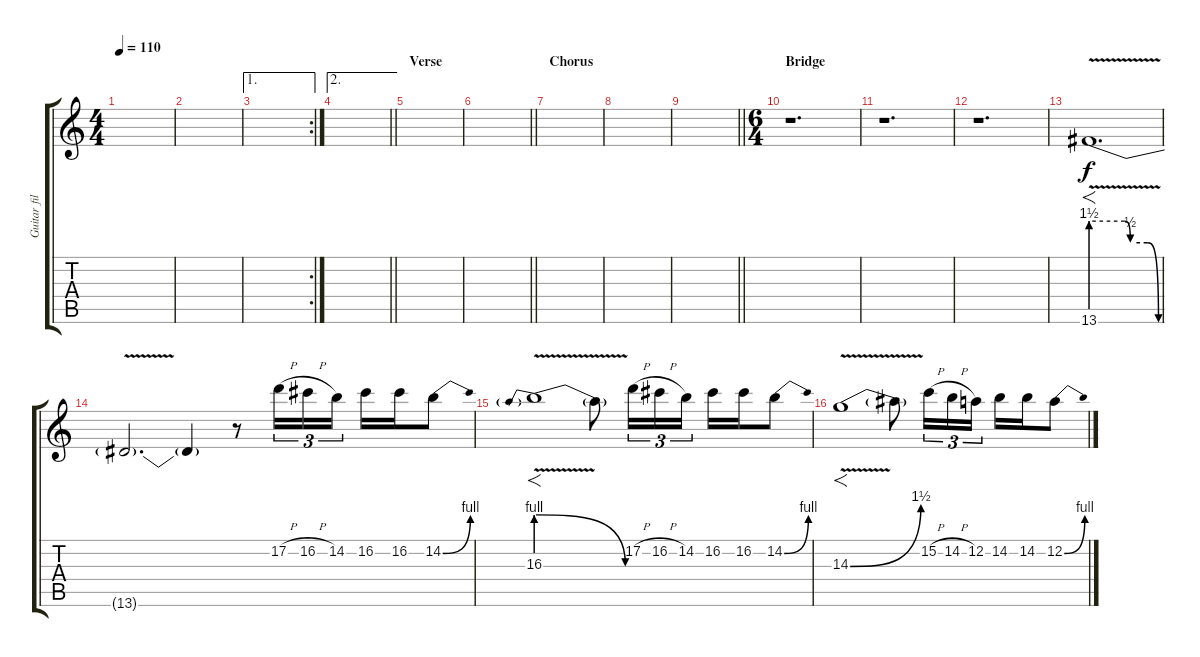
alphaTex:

\track ("Guitar fills (right)" "Guitar fil") {instrument distortionguitar}
\staff {score tabs}
\tuning (D4 A3 F3 C3 G2 D2) {hide}
\ts (4 4)
\tempo 110
\clef g2
\ks c
|
|
\ae 1
\rc 2
|
\ae 2
\barLineRight lightlight
|
\section ("" "Verse")
|
\barLineRight lightlight
|
\section ("" "Chorus")
|
|
\barLineRight lightlight
|
\ts (6 4)
\section ("" "Bridge")
r.1{d} |
r.1{d} |
r.1{d} |
13.6{be (custom 0 6 30 6 35 2 50 2 60 0) v}.1{f d} |
13.6{t}.2{d} 13.6{t}.4 r.8 17.2{h}.16{tu (3 2)} 16.2{h}.16{tu (3 2)} 14.2.16{tu (3 2) beam split} 16.2.16 16.2.16 14.2{be (bend 0 0 60 4)}.8 |
16.3{be (prebendrelease 0 4 60 0) v}.1{f} 16.3{t}.8 17.2{h}.16{tu (3 2)} 16.2{h}.16{tu (3 2)} 14.2.16{tu (3 2) beam split} 16.2.16 16.2.16 14.2{be (bend 0 0 60 4)}.8 |
14.3{be (bend 0 0 60 6) v}.1{f} 14.3{t}.8 15.2{h}.16{tu (3 2)} 14.2{h}.16{tu (3 2)} 12.2.16{tu (3 2) beam split} 14.2.16 14.2.16 12.2{be (bend 0 0 60 4)}.8
